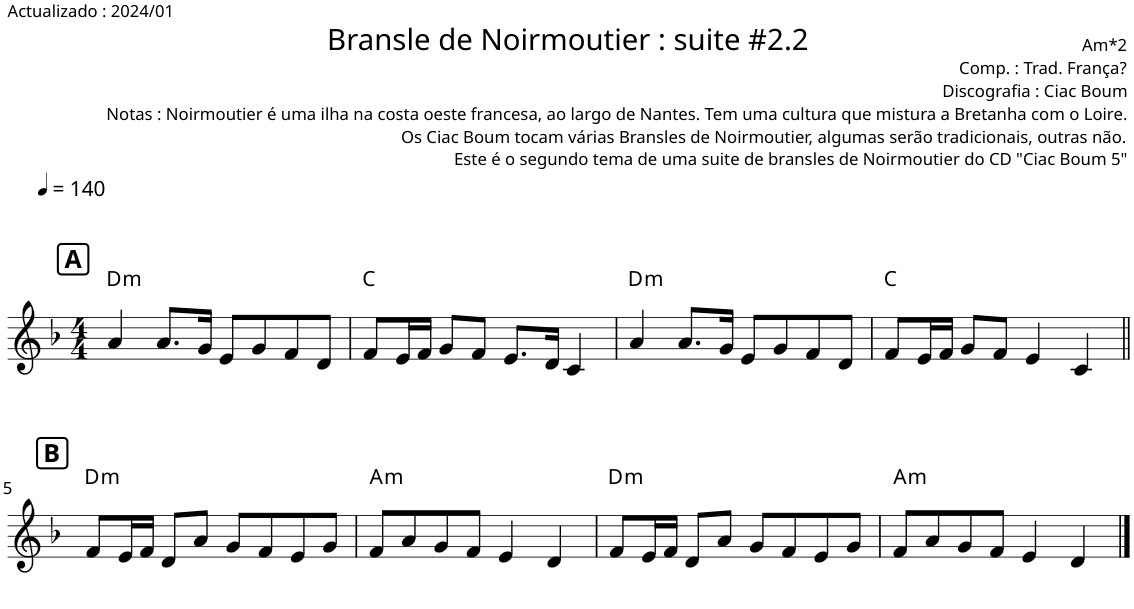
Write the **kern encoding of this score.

**kern	**harte
*part1	*part1
*staff1	*
*I"Piano	*
*I'Pno.	*
*clefG2	*
*k[b-]	*
*M4/4	*
*MM140	*
!!LO:REH:place=s1:a:B:cj:fs=12:t=A
=1	=1
!	!LO:H:kt=m
4a/	D:min
8.a/L	.
16g/Jk	.
8e/L	.
8g/	.
8f/	.
8d/J	.
=2	=2
8f/L	C:maj
16e/L	.
16f/JJ	.
8g/L	.
8f/J	.
8.e/L	.
16d/Jk	.
4c/	.
=3	=3
!	!LO:H:kt=m
4a/	D:min
8.a/L	.
16g/Jk	.
8e/L	.
8g/	.
8f/	.
8d/J	.
=4	=4
8f/L	C:maj
16e/L	.
16f/JJ	.
8g/L	.
8f/J	.
4e/	.
4c/	.
!!LO:LB:g=z
!!LO:REH:place=s1:a:B:cj:fs=12:t=B
=5||	=5||
!	!LO:H:kt=m
8f/L	D:min
16e/L	.
16f/JJ	.
8d/L	.
8a/J	.
8g/L	.
8f/	.
8e/	.
8g/J	.
=6	=6
!	!LO:H:kt=m
8f/L	A:min
8a/	.
8g/	.
8f/J	.
4e/	.
4d/	.
=7	=7
!	!LO:H:kt=m
8f/L	D:min
16e/L	.
16f/JJ	.
8d/L	.
8a/J	.
8g/L	.
8f/	.
8e/	.
8g/J	.
=8	=8
!	!LO:H:kt=m
8f/L	A:min
8a/	.
8g/	.
8f/J	.
4e/	.
4d/	.
==	==
*-	*-
